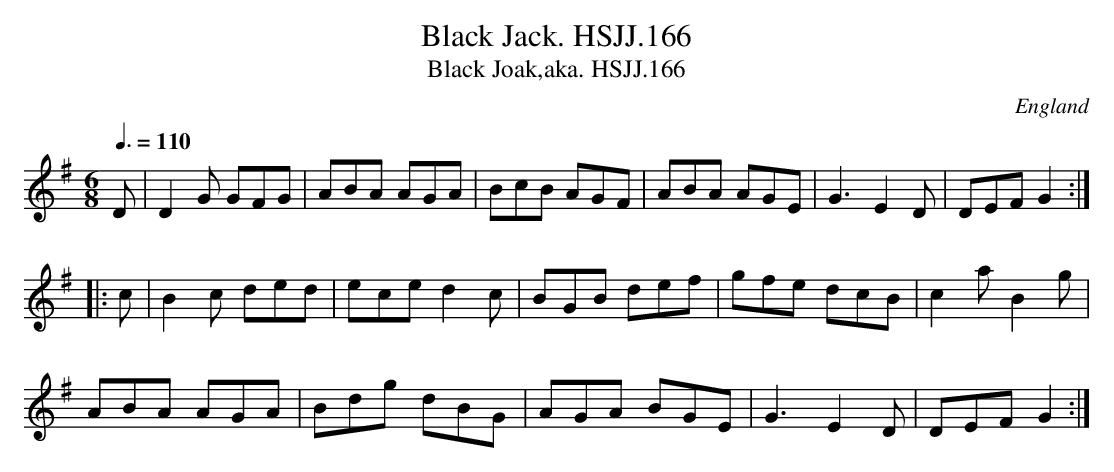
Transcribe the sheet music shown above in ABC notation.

X:1
T:Black Jack. HSJJ.166
T:Black Joak,aka. HSJJ.166
M:6/8
L:1/8
Q:3/8=110
O:England
K:G
D|D2G GFG|ABA AGA|BcB AGF|ABA AGE|G3E2D|DEFG2:|
|:c|B2c ded|eced2c|BGB def|gfe dcB|c2aB2g|
ABA AGA|Bdg dBG|AGA BGE|G3E2D|DEFG2:|
